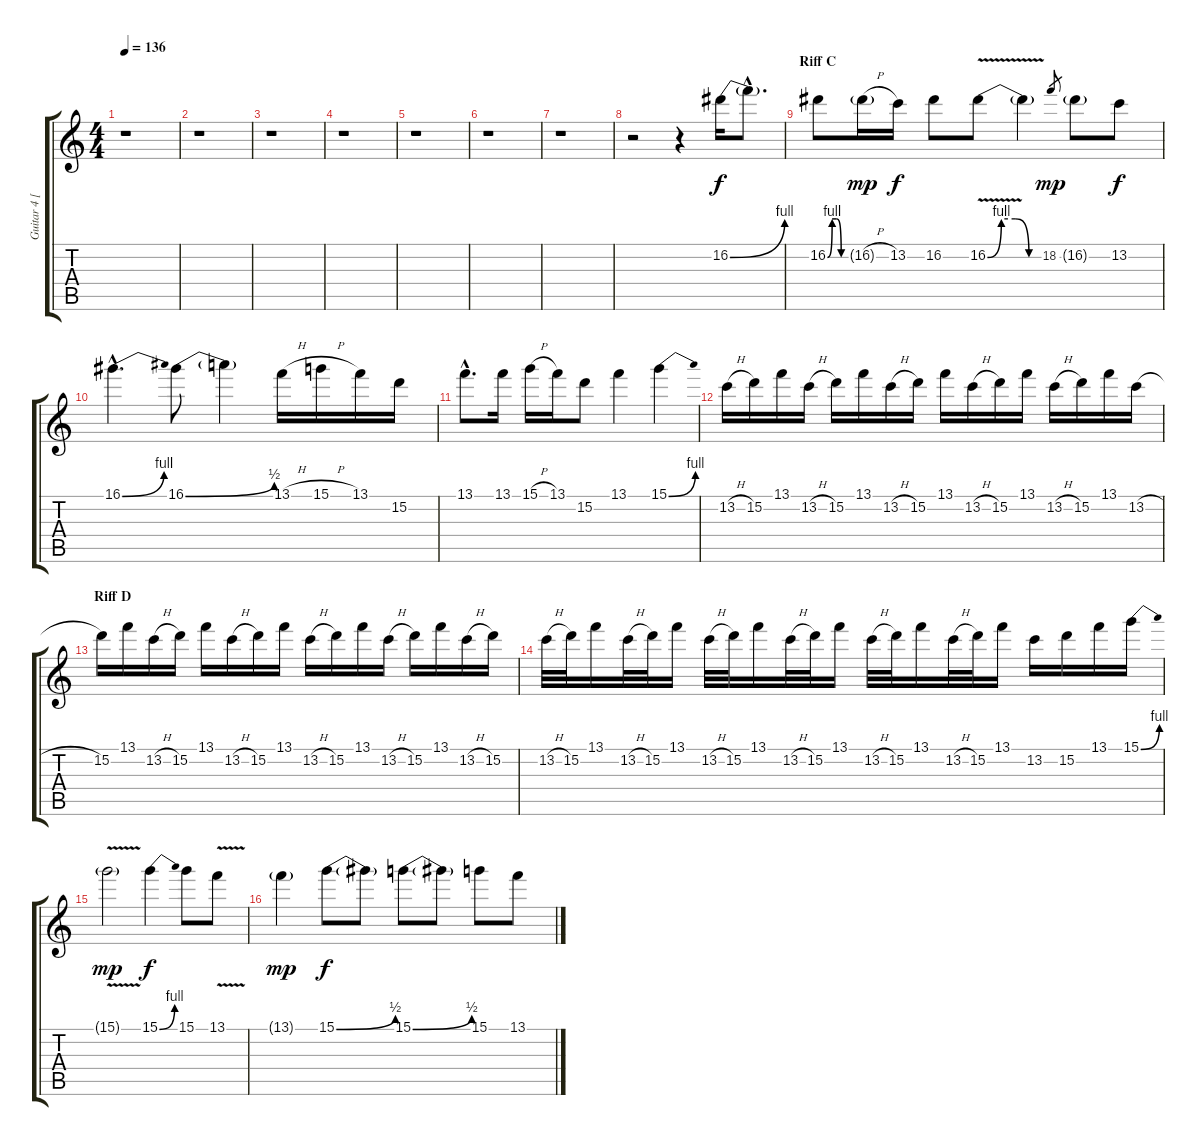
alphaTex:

\track ("Guitar 4 [Solo]" "Guitar 4 [") {instrument distortionguitar}
\staff {score tabs}
\tuning (E4 B3 G3 D3 A2 E2) {hide}
\ts (4 4)
\tempo 136
\clef g2
\ks c
r.1{dy f} |
r.1 |
r.1 |
r.1 |
r.1 |
r.1 |
r.1 |
r.2 r.4 16.2{be (bend 0 0 60 4)}.16 16.2{hac t}.8{d} |
\section ("" "Riff C")
16.2{be (custom 0 0 15 4 30 4 45 0 60 0)}.8 16.2{h g}.16{dy mp} 13.2.16{dy f} 16.2.8 16.2{be (custom 0 0 15 4 30 4 45 0 60 0) v}.8 16.2{t}.4 18.2.8{gr dy mp} 16.2{g}.8 13.2.8{dy f} |
16.1{be (bend 0 0 60 4) hac}.4{d} 16.1{be (bend 0 0 60 2)}.8 16.1{t}.4 13.1{h}.16 15.1{h}.16 13.1.16 15.2.16 |
13.1{hac}.8{d} 13.1.16 15.1{h}.16 13.1.16 15.2.8 13.1.4 15.1{be (bend 0 0 60 4)}.4 |
13.2{h}.16 15.2.16 13.1.16 13.2{h}.16 15.2.16 13.1.16 13.2{h}.16 15.2.16 13.1.16 13.2{h}.16 15.2.16 13.1.16 13.2{h}.16 15.2.16 13.1.16 13.2{h}.16 |
\section ("" "Riff D")
15.2.16 13.1.16 13.2{h}.16 15.2.16 13.1.16 13.2{h}.16 15.2.16 13.1.16 13.2{h}.16 15.2.16 13.1.16 13.2{h}.16 15.2.16 13.1.16 13.2{h}.16 15.2.16 |
13.2{h}.32 15.2.32 13.1.16 13.2{h}.32 15.2.32 13.1.16 13.2{h}.32 15.2.32 13.1.16 13.2{h}.32 15.2.32 13.1.16 13.2{h}.32 15.2.32 13.1.16 13.2{h}.32 15.2.32 13.1.16 13.2.16 15.2.16 13.1.16 15.1{be (bend 0 0 60 4)}.16 |
15.1{v g}.2{dy mp} 15.1{be (bend 0 0 60 4)}.4{dy f} 15.1.8 13.1{v}.8 |
13.1{g}.4{dy mp} 15.1{be (bend 0 0 60 2)}.8{dy f} 15.1{t}.8 15.1{be (bend 0 0 60 2)}.8 15.1{t}.8 15.1.8 13.1.8
